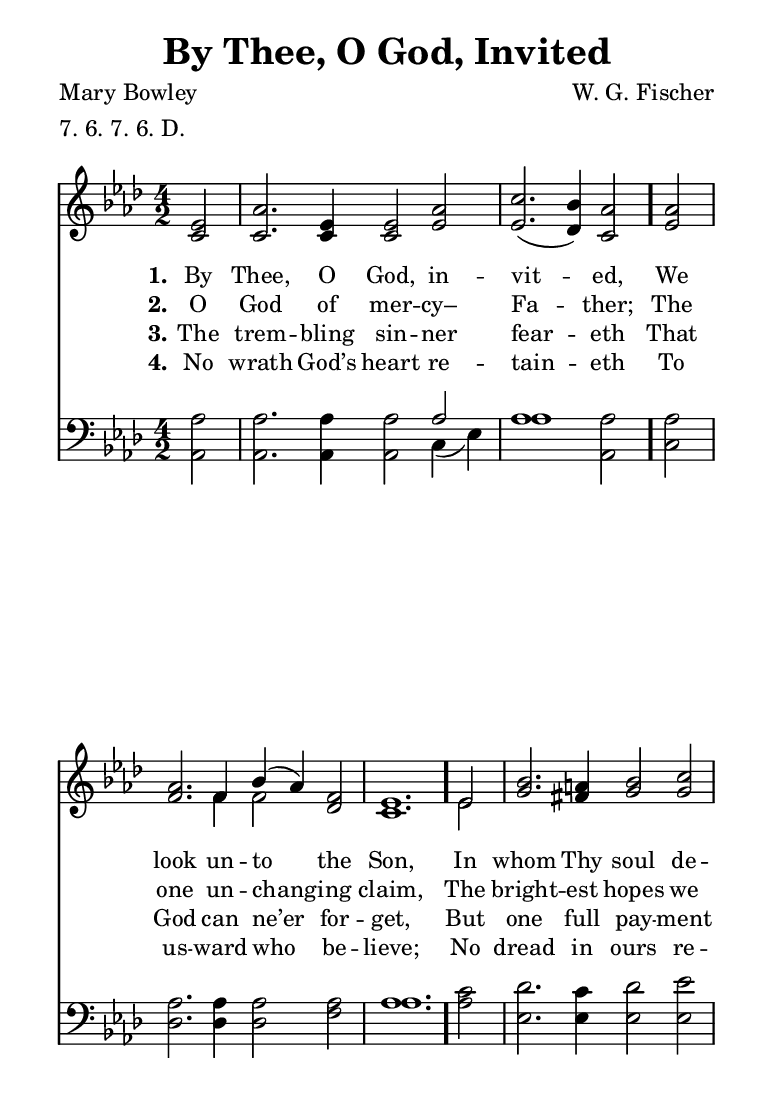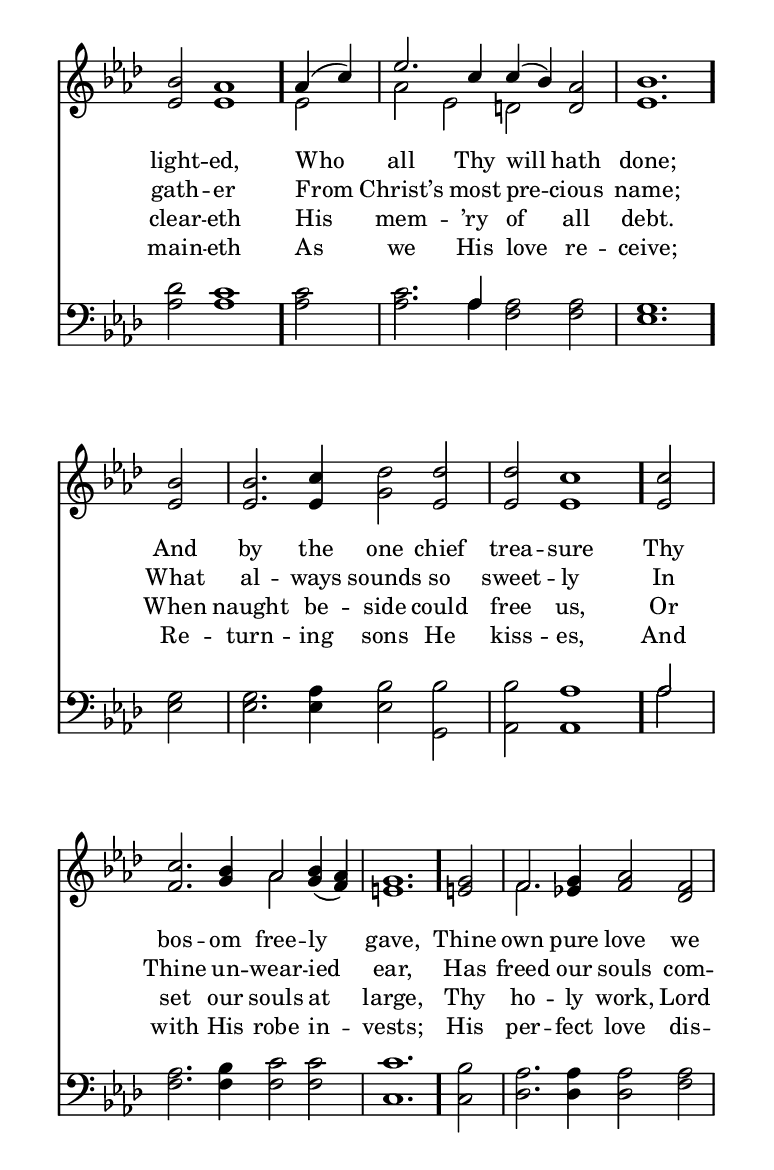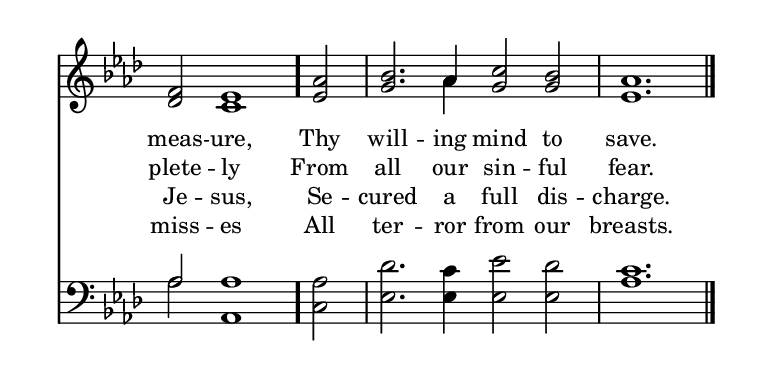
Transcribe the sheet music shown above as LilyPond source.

\include "common/global.ily"
\paper {
  \include "common/paper.ily"
}

\header{
  hymnnumber = "155"
  title = "By Thee, O God, Invited"
  tunename = "Hankey"
  meter = "7. 6. 7. 6. D."
  poet = "Mary Bowley"
  composer = "W. G. Fischer"
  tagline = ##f
}

global = {
  \include "common/overrides.ily"
  \override Staff.TimeSignature.style = #'numbered
  \time 4/2
  \override Score.MetronomeMark.transparent = ##t % hide all fermata changes too
  \tempo 2=80
  \key aes \major
  \partial 2
  \autoBeamOff
}

notesSoprano = {
\global
\relative c' {

  ees2 | aes2. ees4 ees2 aes | c2.( bes4) aes2
  aes2 | aes2. f4 bes( aes) f2 | ees1.
  ees2 | bes'2. a4 bes2 c | bes aes1
  aes4( c) | ees2. c4 c( bes) aes2 | bes1.
  bes2 | bes2. c4 des2 des | des c1
  c2 | c2. bes4 aes2 bes4( aes) | g1.
  g2 | f2. g4 aes2 f | f ees1
  aes2 | bes2. aes4 c2 bes | aes1.

  \bar "|."

}
}

notesAlto = {
\global
\relative e' {

  c2 | c2. c4 c2 ees | ees2.( des4) c2
  ees2 | f2. f4 f2 des2 | c1.
  ees2 | g2. fis4 g2 g | ees ees1
  ees2 | aes ees d d | ees1.
  ees2 | ees2. ees4 g2 ees | ees ees1
  ees2 | f2. g4 aes2 g4( f) | e1.
  e!2 | f2. ees!4 f2 des | des c1
  ees2 | g2. aes4 g2 g | ees1.

}
}

notesTenor = {
\global
\relative a {

  aes2 | aes2. aes4 aes2 aes | aes1 aes2
  aes2 | aes2. aes4 aes2 aes | aes1.
  c2 | des2. c4 des2 ees | des c1
  c2 | c2. aes4 aes2 aes | g1.
  g2 | g2. aes4 bes2 bes | bes aes1
  aes2 | aes2. bes4 c2 c | c1.
  bes2 | aes2. aes4 aes2 aes | aes2 aes1
  aes2 | des2. c4 ees2 des | c1.

}
}

notesBass = {
\global
\relative f,{

  aes2 | aes2. aes4 aes2 c4(ees) | aes1 aes,2
  c2 | des2. des4 des2 f | aes1.
  aes2 | ees2. ees4 ees2 ees | aes2 aes1
  aes2 | aes2. aes4 f2 f | ees1.
  ees2 | ees2. ees4 ees2 g,2 | aes2 aes1
  aes'2 | f2. f4 f2 f | c1.
  c2 | des2. des4 des2 f2 | aes2 aes,1
  c2 | ees2. ees4 ees2 ees | aes1.

}
}

wordsA = \lyricmode {
\set stanza = "1."

By Thee, O God, in -- vit -- ed, \bar "."
We look un -- to the Son, \bar "." \eogbreak
In whom Thy soul de -- light -- ed, \bar "."
Who all Thy will hath done; \bar "." \eogbreak
And by the one chief trea -- sure \bar "."
Thy bos -- om free -- ly gave, \bar "." \eogbreak
Thine own pure love we meas -- ure, \bar "."
Thy will -- ing mind to save. \bar "." \eogbreak

}

wordsB = \lyricmode {
\set stanza = "2."

O God of mer -- cy– Fa -- ther;
The one un -- chang -- ing claim,
The bright -- est hopes we gath -- er
From Christ’s most pre -- cious name;
What al -- ways sounds so sweet -- ly
In Thine un -- wear -- ied ear,
Has freed our souls com -- plete -- ly
From all our sin -- ful fear.

}

wordsC = \lyricmode {
\set stanza = "3."

The trem -- bling sin -- ner fear -- eth
That God can ne’er for -- get,
But one full pay -- ment clear -- eth
His mem -- ’ry of all debt.
When naught be -- side could free us,
Or set our souls at large,
Thy ho -- ly work, Lord Je -- sus,
Se -- cured a full dis -- charge.

}

wordsD = \lyricmode {
\set stanza = "4."

No wrath God’s heart re -- tain -- eth
To us -- ward who be -- lieve;
No dread in ours re -- main -- eth
As we His love re -- ceive;
Re -- turn -- ing sons He kiss -- es,
And with His robe in -- vests;
His per -- fect love dis -- miss -- es
All ter -- ror from our breasts.

}

\score {
  \context ChoirStaff <<
    \context Staff = upper <<
      \set Staff.autoBeaming = ##f
      \set ChoirStaff.systemStartDelimiter = #'SystemStartBar
      \set ChoirStaff.printPartCombineTexts = ##f
      \partcombine #'(2 . 9) \notesSoprano \notesAlto
      \context NullVoice = sopranos { \voiceOne << \notesSoprano >> }
      \context NullVoice = altos { \voiceTwo << \notesAlto >> }
      \context Lyrics = one   \lyricsto sopranos \wordsA
      \context Lyrics = two   \lyricsto sopranos \wordsB
      \context Lyrics = three \lyricsto sopranos \wordsC
      \context Lyrics = four  \lyricsto sopranos \wordsD
    >>
    \context Staff = men <<
      \set Staff.autoBeaming = ##f
      \clef bass
      \set ChoirStaff.printPartCombineTexts = ##f
      \partcombine #'(2 . 9) \notesTenor \notesBass
      \context NullVoice = tenors { \voiceOne << \notesTenor >> }
      \context NullVoice = basses { \voiceTwo << \notesBass >> }
    >>
  >>
  \layout {
    \include "common/layout.ily"
  }
  \midi{
    \include "common/midi.ily"
  }
}

\version "2.19.49"  % necessary for upgrading to future LilyPond versions.

% vi:set et ts=2 sw=2 ai nocindent syntax=lilypond:
